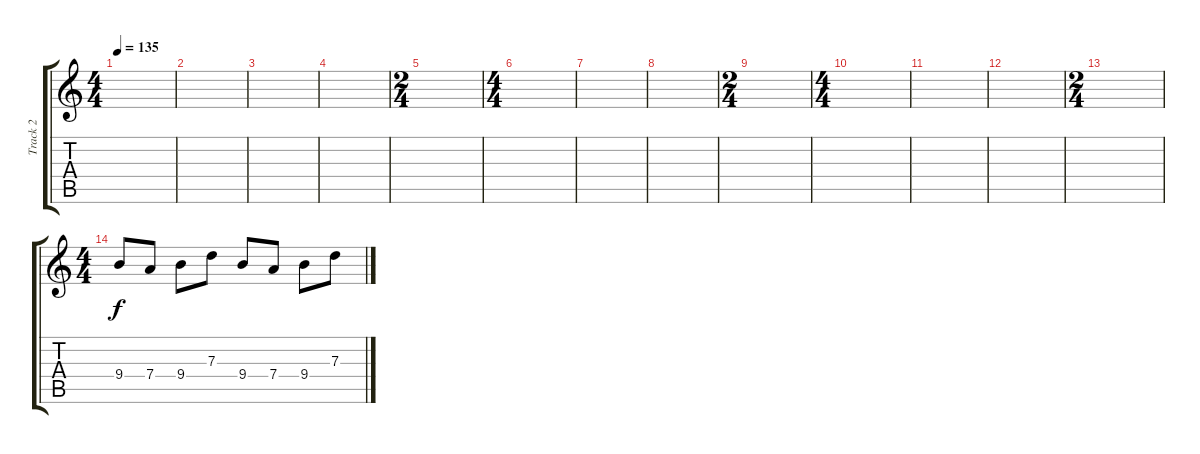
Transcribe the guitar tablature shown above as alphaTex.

\track ("Track 2" "Track 2") {instrument distortionguitar}
\staff {score tabs}
\tuning (E4 B3 G3 D3 A2 E2) {hide}
\ts (4 4)
\tempo 135
\clef g2
\ks c
|
|
|
|
\ts (2 4)
|
\ts (4 4)
|
|
|
\ts (2 4)
|
\ts (4 4)
|
|
|
\ts (2 4)
|
\ts (4 4)
9.4.8 7.4.8 9.4.8 7.3.8 9.4.8 7.4.8 9.4.8 7.3.8
